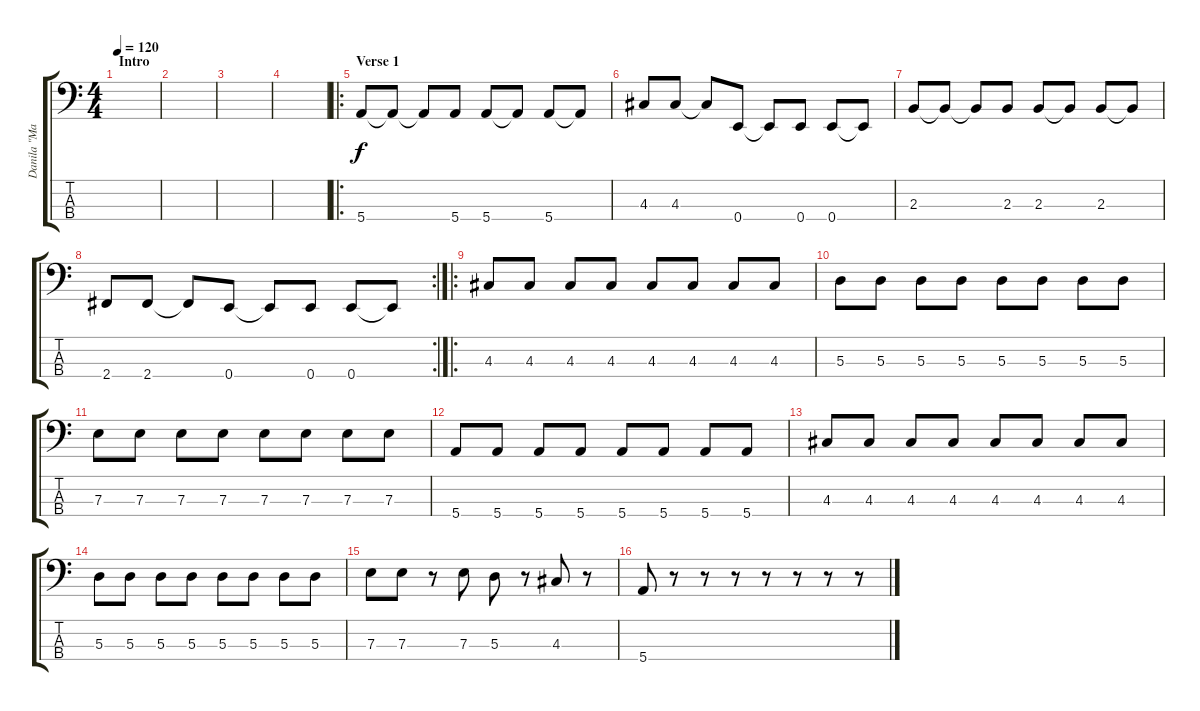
\track ("Danila \"Masta\"" "Danila \"Ma") {instrument electricbassfinger}
\staff {score tabs}
\tuning (G2 D2 A1 E1) {hide}
\ts (4 4)
\section ("" "Intro")
\tempo 120
\clef f4
\ks c
|
|
|
|
\ro
\section ("" "Verse 1")
5.4.8 5.4{t}.8 5.4{t}.8 5.4.8 5.4.8 5.4{t}.8 5.4.8 5.4{t}.8 |
4.3.8 4.3.8 4.3{t}.8 0.4.8 0.4{t}.8 0.4.8 0.4.8 0.4{t}.8 |
2.3.8 2.3{t}.8 2.3{t}.8 2.3.8 2.3.8 2.3{t}.8 2.3.8 2.3{t}.8 |
\rc 2
2.4.8 2.4.8 2.4{t}.8 0.4.8 0.4{t}.8 0.4.8 0.4.8 0.4{t}.8 |
\ro
4.3.8 4.3.8 4.3.8 4.3.8 4.3.8 4.3.8 4.3.8 4.3.8 |
5.3.8 5.3.8 5.3.8 5.3.8 5.3.8 5.3.8 5.3.8 5.3.8 |
7.3.8 7.3.8 7.3.8 7.3.8 7.3.8 7.3.8 7.3.8 7.3.8 |
5.4.8 5.4.8 5.4.8 5.4.8 5.4.8 5.4.8 5.4.8 5.4.8 |
4.3.8 4.3.8 4.3.8 4.3.8 4.3.8 4.3.8 4.3.8 4.3.8 |
5.3.8 5.3.8 5.3.8 5.3.8 5.3.8 5.3.8 5.3.8 5.3.8 |
7.3.8 7.3.8 r.8 7.3.8 5.3.8 r.8 4.3.8 r.8 |
5.4.8 r.8 r.8 r.8 r.8 r.8 r.8 r.8
